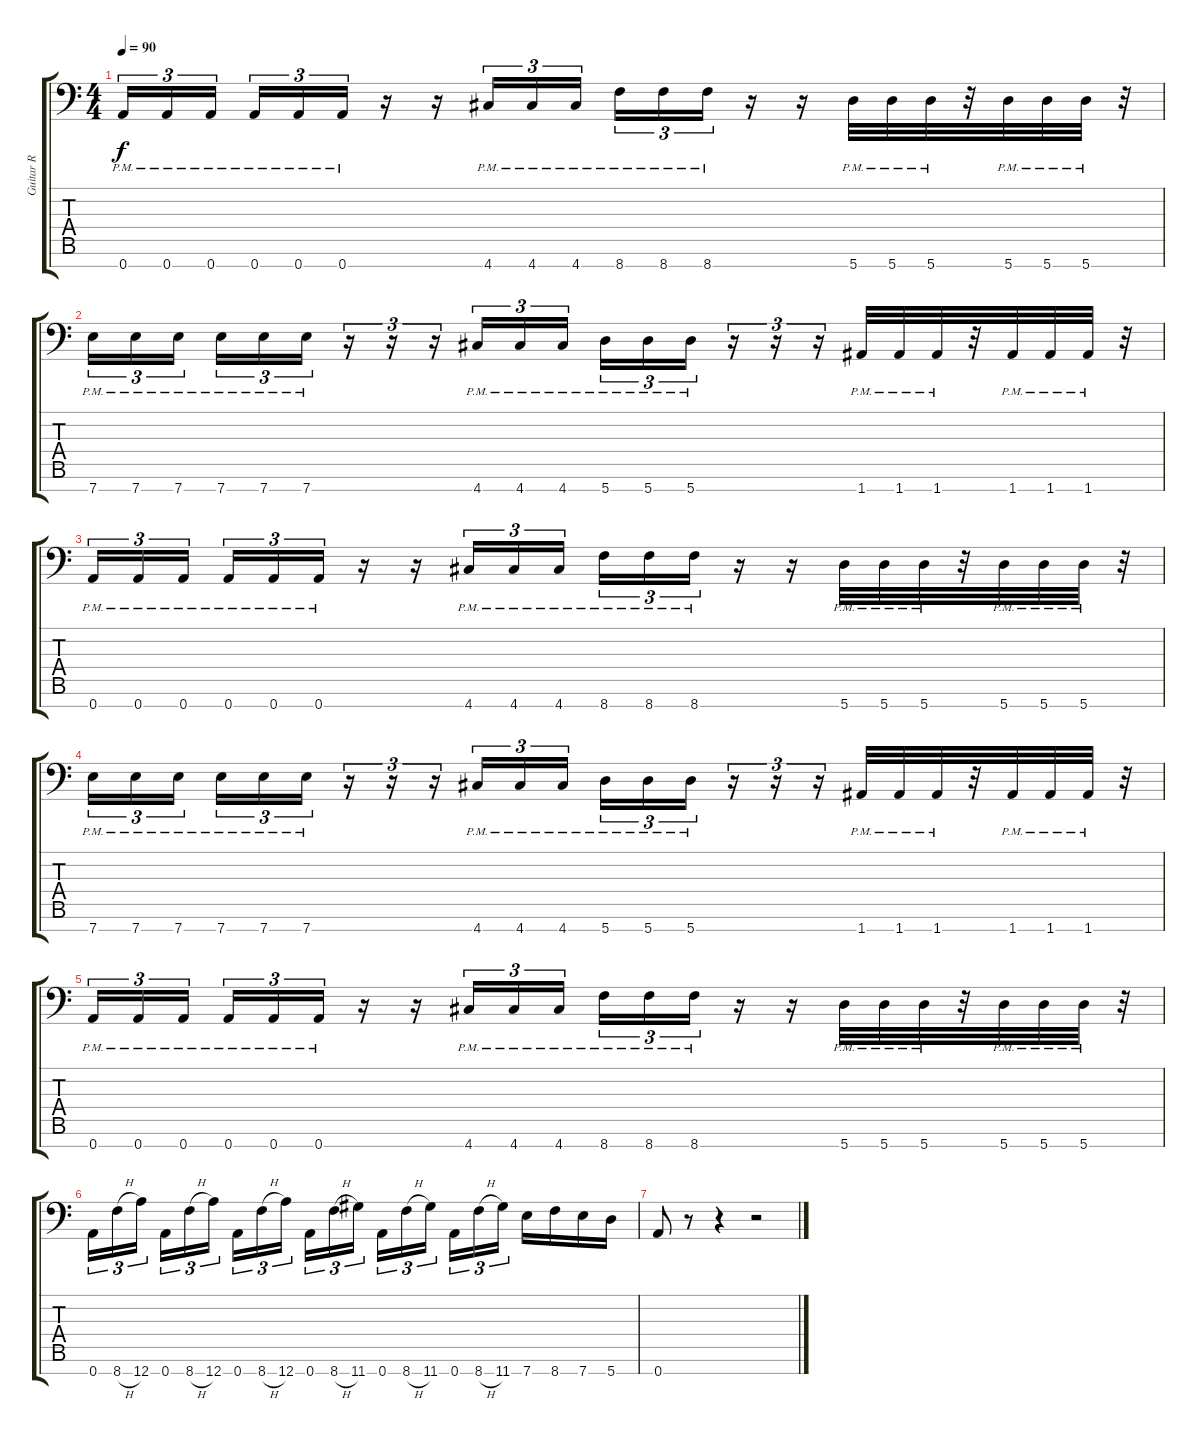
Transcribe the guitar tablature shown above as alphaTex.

\track ("Guitar R" "Guitar R") {instrument overdrivenguitar}
\staff {score tabs}
\tuning (E4 B3 G3 D3 A2 E2 A1) {hide}
\ts (4 4)
\tempo 90
\clef f4
\ks c
0.7{pm}.16{tu (3 2) dy f} 0.7{pm}.16{tu (3 2)} 0.7{pm}.16{tu (3 2) beam splitsecondary} 0.7{pm}.16{tu (3 2)} 0.7{pm}.16{tu (3 2)} 0.7{pm}.16{tu (3 2)} r.16 r.16 4.7{pm}.16{tu (3 2)} 4.7{pm}.16{tu (3 2)} 4.7{pm}.16{tu (3 2)} 8.7{pm}.16{tu (3 2)} 8.7{pm}.16{tu (3 2)} 8.7{pm}.16{tu (3 2)} r.16 r.16 5.7{pm}.32 5.7{pm}.32 5.7{pm}.32 r.32 5.7{pm}.32 5.7{pm}.32 5.7{pm}.32 r.32 |
7.7{pm}.16{tu (3 2)} 7.7{pm}.16{tu (3 2)} 7.7{pm}.16{tu (3 2) beam splitsecondary} 7.7{pm}.16{tu (3 2)} 7.7{pm}.16{tu (3 2)} 7.7{pm}.16{tu (3 2)} r.16{tu (3 2)} r.16{tu (3 2)} r.16{tu (3 2)} 4.7{pm}.16{tu (3 2)} 4.7{pm}.16{tu (3 2)} 4.7{pm}.16{tu (3 2)} 5.7{pm}.16{tu (3 2)} 5.7{pm}.16{tu (3 2)} 5.7{pm}.16{tu (3 2)} r.16{tu (3 2)} r.16{tu (3 2)} r.16{tu (3 2)} 1.7{pm}.32 1.7{pm}.32 1.7{pm}.32 r.32 1.7{pm}.32 1.7{pm}.32 1.7{pm}.32 r.32 |
0.7{pm}.16{tu (3 2)} 0.7{pm}.16{tu (3 2)} 0.7{pm}.16{tu (3 2) beam splitsecondary} 0.7{pm}.16{tu (3 2)} 0.7{pm}.16{tu (3 2)} 0.7{pm}.16{tu (3 2)} r.16 r.16 4.7{pm}.16{tu (3 2)} 4.7{pm}.16{tu (3 2)} 4.7{pm}.16{tu (3 2)} 8.7{pm}.16{tu (3 2)} 8.7{pm}.16{tu (3 2)} 8.7{pm}.16{tu (3 2)} r.16 r.16 5.7{pm}.32 5.7{pm}.32 5.7{pm}.32 r.32 5.7{pm}.32 5.7{pm}.32 5.7{pm}.32 r.32 |
7.7{pm}.16{tu (3 2)} 7.7{pm}.16{tu (3 2)} 7.7{pm}.16{tu (3 2) beam splitsecondary} 7.7{pm}.16{tu (3 2)} 7.7{pm}.16{tu (3 2)} 7.7{pm}.16{tu (3 2)} r.16{tu (3 2)} r.16{tu (3 2)} r.16{tu (3 2)} 4.7{pm}.16{tu (3 2)} 4.7{pm}.16{tu (3 2)} 4.7{pm}.16{tu (3 2)} 5.7{pm}.16{tu (3 2)} 5.7{pm}.16{tu (3 2)} 5.7{pm}.16{tu (3 2)} r.16{tu (3 2)} r.16{tu (3 2)} r.16{tu (3 2)} 1.7{pm}.32 1.7{pm}.32 1.7{pm}.32 r.32 1.7{pm}.32 1.7{pm}.32 1.7{pm}.32 r.32 |
0.7{pm}.16{tu (3 2)} 0.7{pm}.16{tu (3 2)} 0.7{pm}.16{tu (3 2) beam splitsecondary} 0.7{pm}.16{tu (3 2)} 0.7{pm}.16{tu (3 2)} 0.7{pm}.16{tu (3 2)} r.16 r.16 4.7{pm}.16{tu (3 2)} 4.7{pm}.16{tu (3 2)} 4.7{pm}.16{tu (3 2)} 8.7{pm}.16{tu (3 2)} 8.7{pm}.16{tu (3 2)} 8.7{pm}.16{tu (3 2)} r.16 r.16 5.7{pm}.32 5.7{pm}.32 5.7{pm}.32 r.32 5.7{pm}.32 5.7{pm}.32 5.7{pm}.32 r.32 |
0.7.16{tu (3 2)} 8.7{h}.16{tu (3 2)} 12.7.16{tu (3 2) beam splitsecondary} 0.7.16{tu (3 2)} 8.7{h}.16{tu (3 2)} 12.7.16{tu (3 2)} 0.7.16{tu (3 2)} 8.7{h}.16{tu (3 2)} 12.7.16{tu (3 2) beam splitsecondary} 0.7.16{tu (3 2)} 8.7{h}.16{tu (3 2)} 11.7.16{tu (3 2)} 0.7.16{tu (3 2)} 8.7{h}.16{tu (3 2)} 11.7.16{tu (3 2) beam splitsecondary} 0.7.16{tu (3 2)} 8.7{h}.16{tu (3 2)} 11.7.16{tu (3 2)} 7.7.16 8.7.16 7.7.16 5.7.16 |
0.7.8 r.8 r.4 r.2
